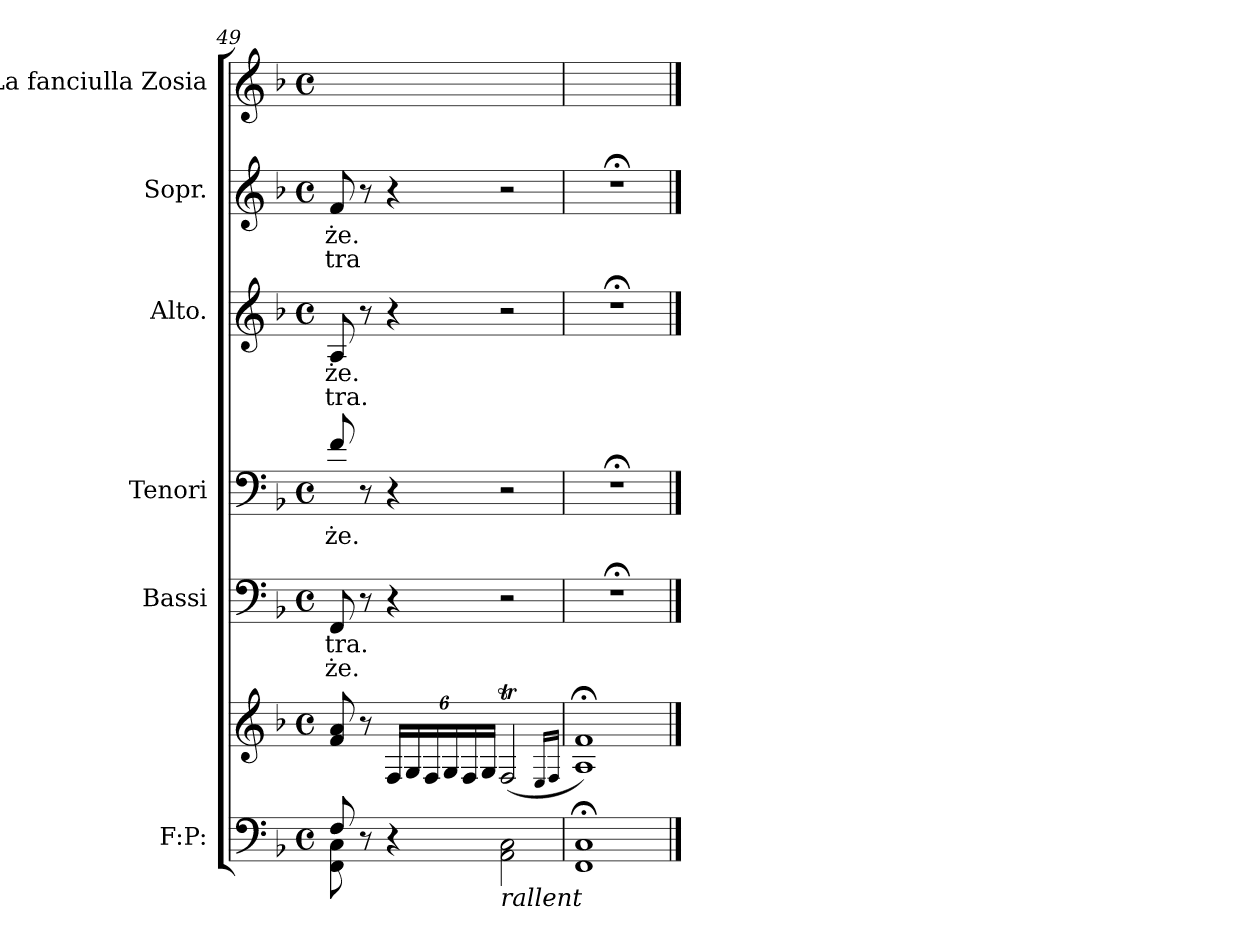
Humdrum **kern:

**kern	**kern	**kern	**text	**text	**kern	**text	**kern	**text	**text	**kern	**text	**text	**kern
*part6	*part6	*part5	*part5	*part5	*part4	*part4	*part3	*part3	*part3	*part2	*part2	*part2	*part1
*staff7	*staff6	*staff5	*staff5	*staff5	*staff4	*staff4	*staff3	*staff3	*staff3	*staff2	*staff2	*staff2	*staff1
*I"F:P:	*	*I"Bassi	*	*	*I"Tenori	*	*I"Alto.	*	*	*I"Sopr.	*	*	*I"La fanciulla Zosia
*	*	*	*	*	*	*	*I'A	*	*	*	*	*	*
*clefF4	*clefG2	*clefF4	*	*	*	*	*clefG2	*	*	*clefG2	*	*	*clefG2
*	*	*	*	*	*ITrd8c12	*	*	*	*	*	*	*	*
*k[b-]	*k[b-]	*k[b-]	*	*	*k[b-]	*	*k[b-]	*	*	*k[b-]	*	*	*k[b-]
*M4/4	*M4/4	*M4/4	*	*	*M4/4	*	*M4/4	*	*	*M4/4	*	*	*M4/4
*met(c)	*met(c)	*met(c)	*	*	*met(c)	*	*met(c)	*	*	*met(c)	*	*	*met(c)
=49	=49	=49	=49	=49	=49	=49	=49	=49	=49	=49	=49	=49	=49
*^	*	*	*	*	*	*	*	*	*	*	*	*	*
!	!	!	!	!LO:LY:color=red	!	!	!	!	!	!LO:LY:color=red	!	!	!LO:LY:color=red	!
8FF\ 8C\	8F/	8f/ 8a/	8FF/	-tra.	-że.	8F/	-że.	8A/	-że.	-tra.	8f/	-że.	-tra	1ryy
8r	8ryy	8r	8r	.	.	8r	.	8r	.	.	8r	.	.	.
4r	2.ryy	24F/LL	4r	.	.	4r	.	4r	.	.	4r	.	.	.
.	.	24G/	.	.	.	.	.	.	.	.	.	.	.	.
.	.	24F/	.	.	.	.	.	.	.	.	.	.	.	.
.	.	24G/	.	.	.	.	.	.	.	.	.	.	.	.
.	.	24F/	.	.	.	.	.	.	.	.	.	.	.	.
.	.	24G/JJ	.	.	.	.	.	.	.	.	.	.	.	.
!LO:TX:b:i:t=rallent	!	!	!	!	!	!	!	!	!	!	!	!	!	!
2AA\ 2C\	.	(<2FT/	2r	.	.	2r	.	2r	.	.	2r	.	.	.
*v	*v	*	*	*	*	*	*	*	*	*	*	*	*	*
.	16qqE/LL	.	.	.	.	.	.	.	.	.	.	.	.
.	16qqF/JJ	.	.	.	.	.	.	.	.	.	.	.	.
=50	=50	=50	=50	=50	=50	=50	=50	=50	=50	=50	=50	=50	=50
1FF;/ 1C;/	1ATTT;</ 1fTTT;</)	1r;<	.	.	1r;<	.	1r;<	.	.	1r;<	.	.	1ryy
==	==	==	==	==	==	==	==	==	==	==	==	==	==
*-	*-	*-	*-	*-	*-	*-	*-	*-	*-	*-	*-	*-	*-
